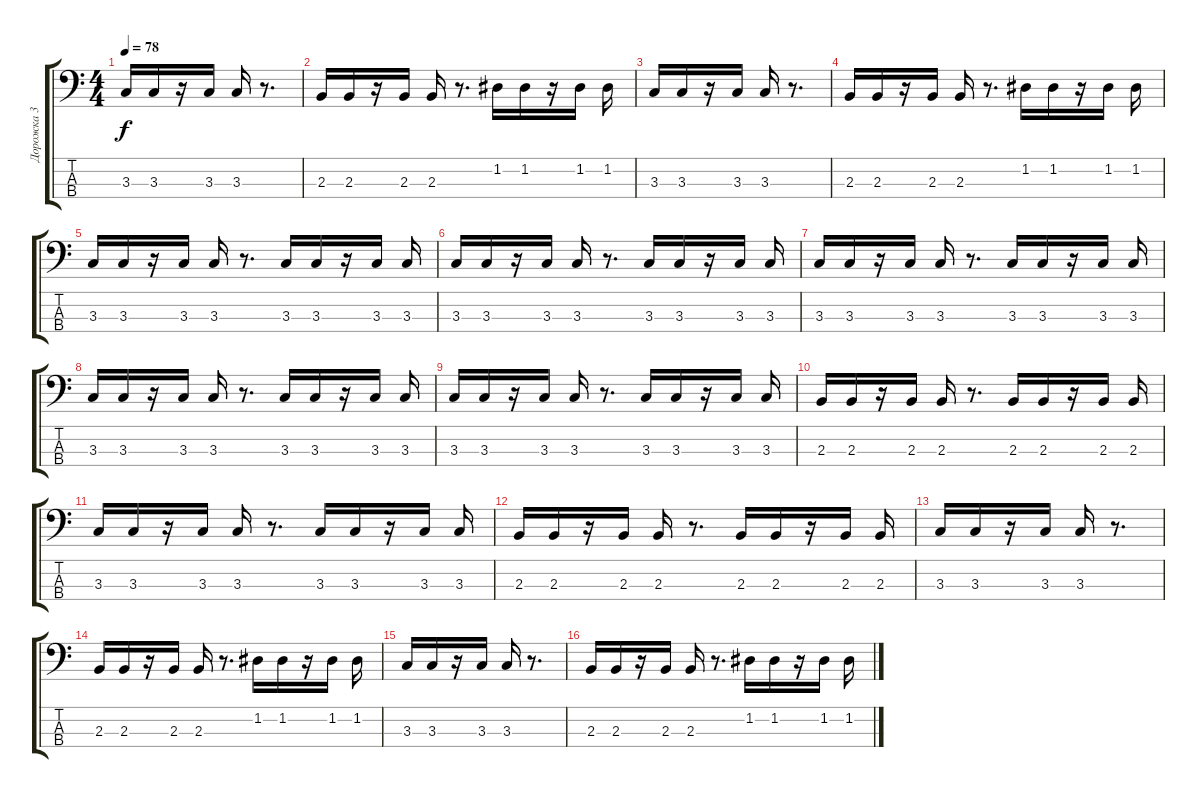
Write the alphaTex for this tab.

\track ("Дорожка 3" "Дорожка 3") {instrument synthbass1}
\staff {score tabs}
\tuning (G2 D2 A1 E1) {hide}
\ts (4 4)
\tempo 78
\clef f4
\ks c
3.3.16{dy f} 3.3.16 r.16 3.3.16 3.3.16 r.8{d} |
2.3.16 2.3.16 r.16 2.3.16 2.3.16 r.8{d} 1.2.16 1.2.16 r.16 1.2.16 1.2.16 |
3.3.16 3.3.16 r.16 3.3.16 3.3.16 r.8{d} |
2.3.16 2.3.16 r.16 2.3.16 2.3.16 r.8{d} 1.2.16 1.2.16 r.16 1.2.16 1.2.16 |
3.3.16 3.3.16 r.16 3.3.16 3.3.16 r.8{d} 3.3.16 3.3.16 r.16 3.3.16 3.3.16 |
3.3.16 3.3.16 r.16 3.3.16 3.3.16 r.8{d} 3.3.16 3.3.16 r.16 3.3.16 3.3.16 |
3.3.16 3.3.16 r.16 3.3.16 3.3.16 r.8{d} 3.3.16 3.3.16 r.16 3.3.16 3.3.16 |
3.3.16 3.3.16 r.16 3.3.16 3.3.16 r.8{d} 3.3.16 3.3.16 r.16 3.3.16 3.3.16 |
3.3.16 3.3.16 r.16 3.3.16 3.3.16 r.8{d} 3.3.16 3.3.16 r.16 3.3.16 3.3.16 |
2.3.16 2.3.16 r.16 2.3.16 2.3.16 r.8{d} 2.3.16 2.3.16 r.16 2.3.16 2.3.16 |
3.3.16 3.3.16 r.16 3.3.16 3.3.16 r.8{d} 3.3.16 3.3.16 r.16 3.3.16 3.3.16 |
2.3.16 2.3.16 r.16 2.3.16 2.3.16 r.8{d} 2.3.16 2.3.16 r.16 2.3.16 2.3.16 |
3.3.16 3.3.16 r.16 3.3.16 3.3.16 r.8{d} |
2.3.16 2.3.16 r.16 2.3.16 2.3.16 r.8{d} 1.2.16 1.2.16 r.16 1.2.16 1.2.16 |
3.3.16 3.3.16 r.16 3.3.16 3.3.16 r.8{d} |
2.3.16 2.3.16 r.16 2.3.16 2.3.16 r.8{d} 1.2.16 1.2.16 r.16 1.2.16 1.2.16
